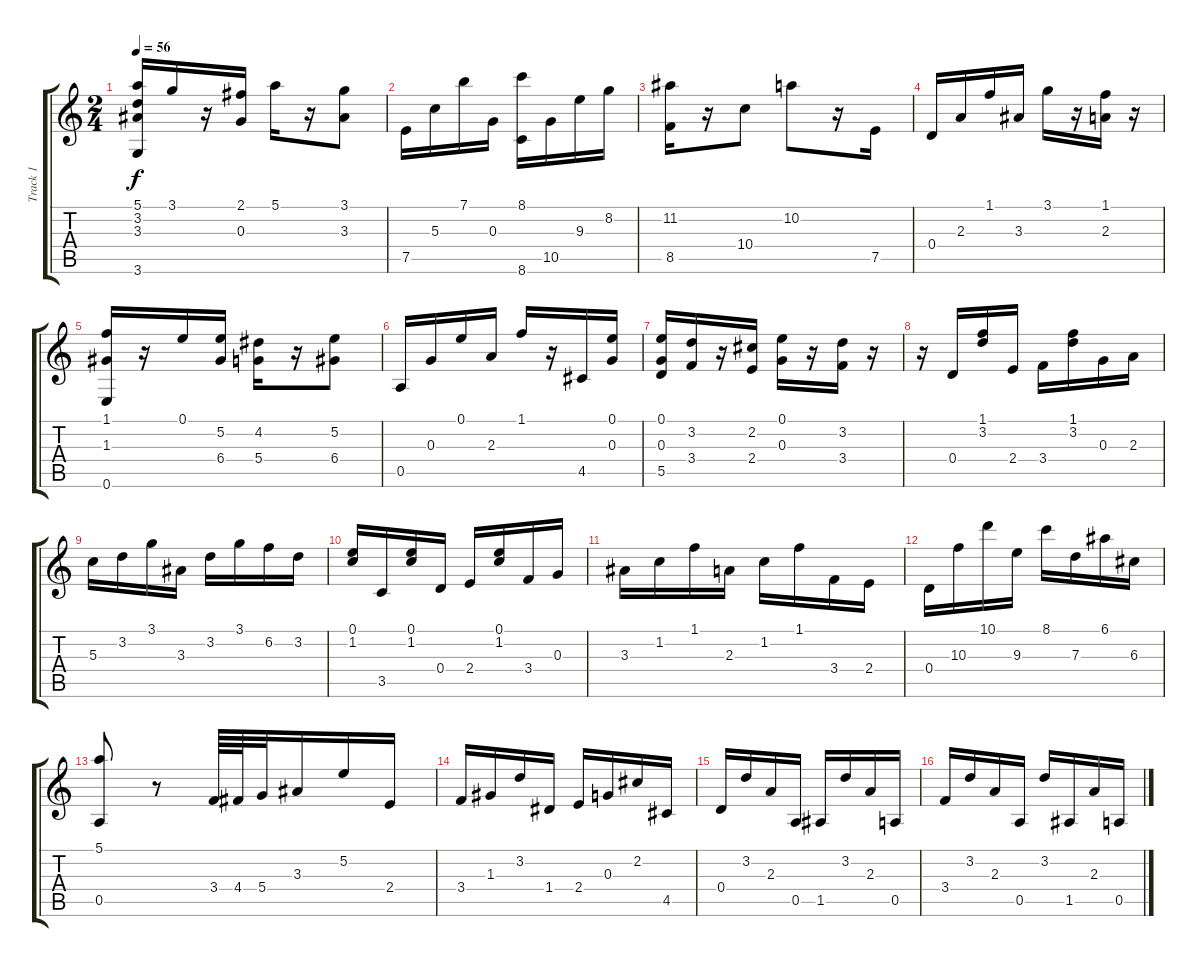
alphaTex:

\track ("Track 1" "Track 1") {instrument acousticguitarnylon}
\staff {score tabs}
\tuning (E4 B3 G3 D3 A2 E2) {hide}
\ts (2 4)
\tempo 56
\clef g2
\ks c
(5.1 3.2 3.3 3.6).16{dy f} 3.1.16 r.16 (2.1 0.3).16 5.1.16 r.16 (3.1 3.3).8 |
7.5.16 5.3.16 7.1.16 0.3.16 (8.1 8.6).16 10.5.16 9.3.16 8.2.16 |
(11.2 8.5).16 r.16 10.4.8 10.2.8 r.16 7.5.16 |
0.4.16 2.3.16 1.1.16 3.3.16 3.1.16 r.16 (1.1 2.3).16 r.16 |
(1.1 1.3 0.6).16 r.16 0.1.16 (5.2 6.4).16 (4.2 5.4).16 r.16 (5.2 6.4).8 |
0.5.16 0.3.16 0.1.16 2.3.16 1.1.16 r.16 4.5.16 (0.1 0.3).16 |
(0.1 0.3 5.5).16 (3.2 3.4).16 r.16 (2.2 2.4).16 (0.1 0.3).16 r.16 (3.2 3.4).16 r.16 |
r.16 0.4.16 (1.1 3.2).16 2.4.16 3.4.16 (1.1 3.2).16 0.3.16 2.3.16 |
5.3.16 3.2.16 3.1.16 3.3.16 3.2.16 3.1.16 6.2.16 3.2.16 |
(0.1 1.2).16 3.5.16 (0.1 1.2).16 0.4.16 2.4.16 (0.1 1.2).16 3.4.16 0.3.16 |
3.3.16 1.2.16 1.1.16 2.3.16 1.2.16 1.1.16 3.4.16 2.4.16 |
0.4.16 10.3.16 10.1.16 9.3.16 8.1.16 7.3.16 6.1.16 6.3.16 |
(5.1 0.5).8 r.8 3.4.64 4.4.64 5.4.32 3.3.16 5.2.16 2.4.16 |
3.4.16 1.3.16 3.2.16 1.4.16 2.4.16 0.3.16 2.2.16 4.5.16 |
0.4.16 3.2.16 2.3.16 0.5.16 1.5.16 3.2.16 2.3.16 0.5.16 |
3.4.16 3.2.16 2.3.16 0.5.16 3.2.16 1.5.16 2.3.16 0.5.16
